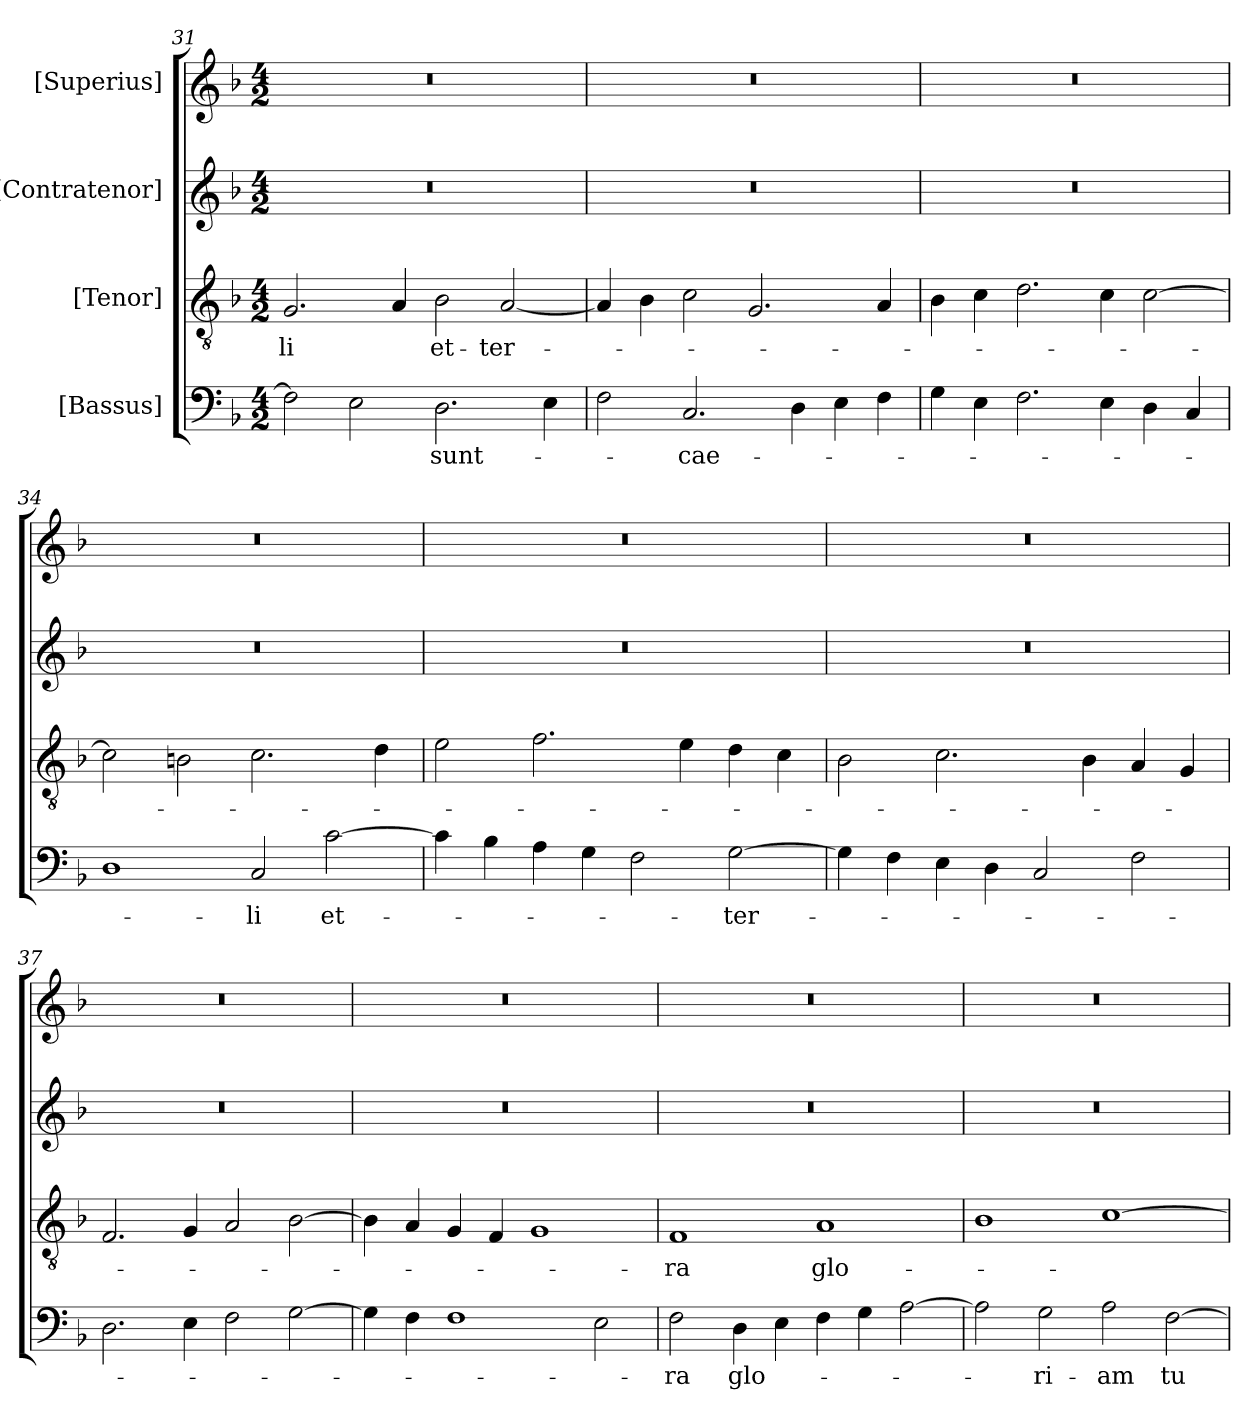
**kern	**text	**kern	**text	**kern	**kern
*part4	*part4	*part3	*part3	*part2	*part1
*staff4	*staff4	*staff3	*staff3	*staff2	*staff1
*I"[Bassus]	*	*I"[Tenor]	*	*I"[Contratenor]	*I"[Superius]
*clefF4	*	*clefGv2	*	*clefG2	*clefG2
*k[b-]	*	*k[b-]	*	*k[b-]	*k[b-]
*M4/2	*	*M4/2	*	*M4/2	*M4/2
=31	=31	=31	=31	=31	=31
2F\]	.	2.G/	-li	0r	0r
2E\	.	.	.	.	.
.	.	4A/	.	.	.
2.D\	sunt-	2B-\	et-	.	.
.	.	[2A/	ter-	.	.
4E\	.	.	.	.	.
=32	=32	=32	=32	=32	=32
2F\	.	4A/]	.	0r	0r
.	.	4B-\	.	.	.
2.C/	cae-	2c\	.	.	.
.	.	2.G/	.	.	.
4D\	.	.	.	.	.
4E\	.	.	.	.	.
4F\	.	4A/	.	.	.
=33	=33	=33	=33	=33	=33
4G\	.	4B-\	.	0r	0r
4E\	.	4c\	.	.	.
2.F\	.	2.d\	.	.	.
4E\	.	4c\	.	.	.
4D\	.	[2c\	.	.	.
4C/	.	.	.	.	.
=34	=34	=34	=34	=34	=34
1D\	.	2c\]	.	0r	0r
.	.	2Bn\	.	.	.
2C/	-li	2.c\	.	.	.
[2c\	et-	.	.	.	.
.	.	4d\	.	.	.
=35	=35	=35	=35	=35	=35
4c\]	.	2e\	.	0r	0r
4B-\	.	.	.	.	.
4A\	.	2.f\	.	.	.
4G\	.	.	.	.	.
2F\	.	.	.	.	.
.	.	4e\	.	.	.
[2G\	ter-	4d\	.	.	.
.	.	4c\	.	.	.
=36	=36	=36	=36	=36	=36
4G\]	.	2B-\	.	0r	0r
4F\	.	.	.	.	.
4E\	.	2.c\	.	.	.
4D\	.	.	.	.	.
2C/	.	.	.	.	.
.	.	4B-\	.	.	.
2F\	.	4A/	.	.	.
.	.	4G/	.	.	.
=37	=37	=37	=37	=37	=37
2.D\	.	2.F/	.	0r	0r
4E\	.	4G/	.	.	.
2F\	.	2A/	.	.	.
[2G\	.	[2B-\	.	.	.
=38	=38	=38	=38	=38	=38
4G\]	.	4B-\]	.	0r	0r
4F\	.	4A/	.	.	.
1F\	.	4G/	.	.	.
.	.	4F/	.	.	.
.	.	1G/	.	.	.
2E\	.	.	.	.	.
=39	=39	=39	=39	=39	=39
2F\	-ra	1F/	-ra	0r	0r
4D\	glo-	.	.	.	.
4E\	.	.	.	.	.
4F\	.	1A/	glo-	.	.
4G\	.	.	.	.	.
[2A\	.	.	.	.	.
=40	=40	=40	=40	=40	=40
2A\]	.	1B-\	.	0r	0r
2G\	-ri-	.	.	.	.
2A\	-am	[1c\	.	.	.
[2F\	tu-	.	.	.	.
=	=	=	=	=	=
*-	*-	*-	*-	*-	*-
